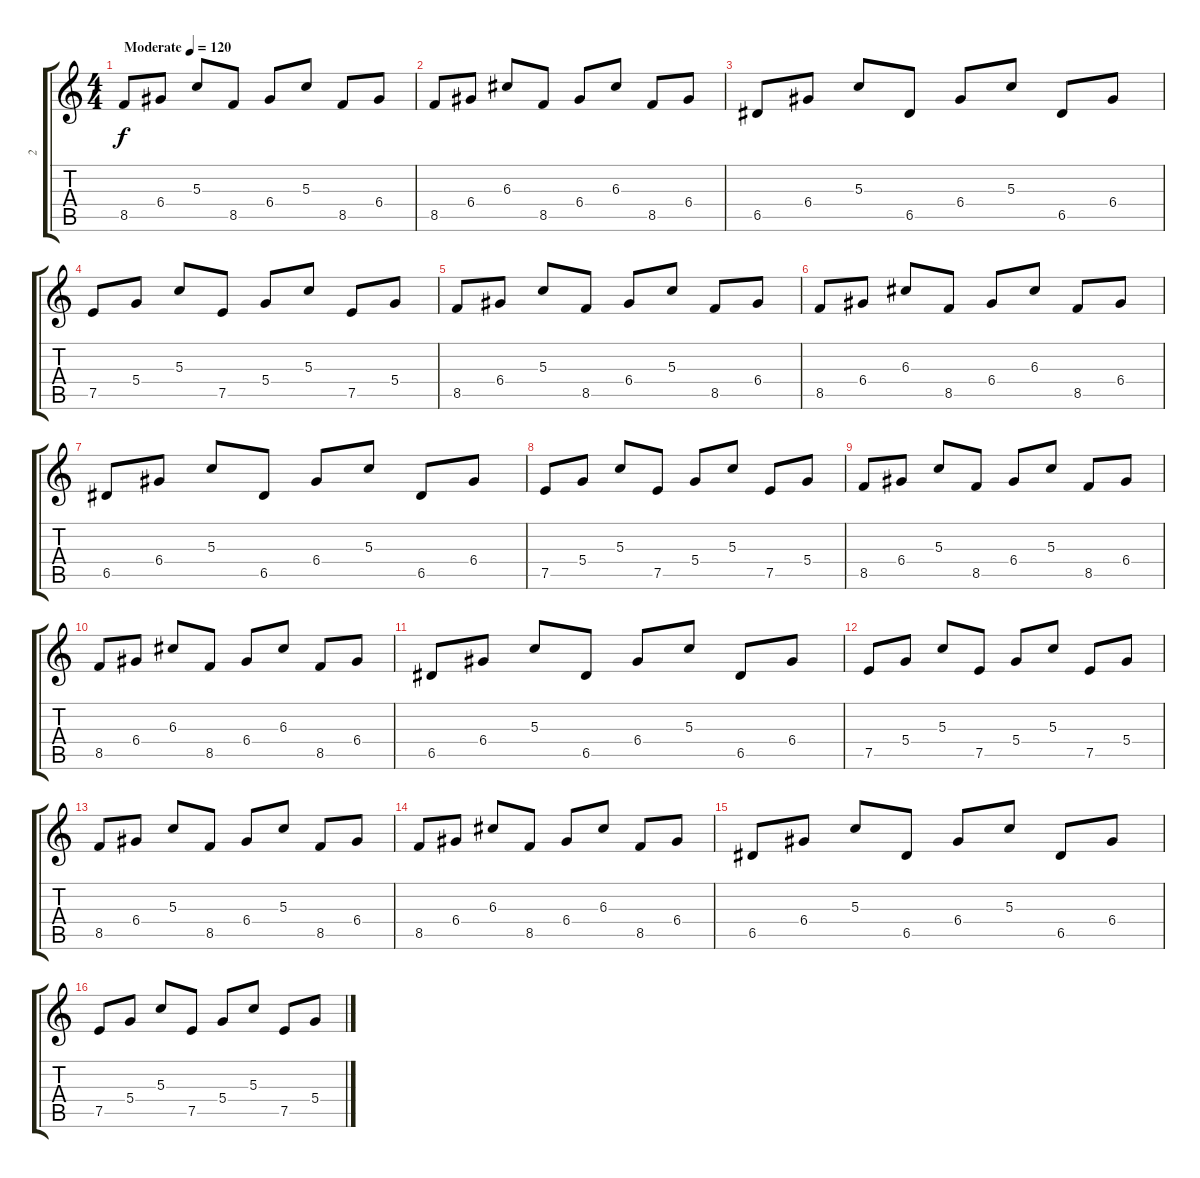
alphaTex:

\track ("2" "2") {instrument acousticguitarnylon}
\staff {score tabs}
\tuning (E4 B3 G3 D3 A2 E2) {hide}
\ts (4 4)
\tempo (120 "Moderate")
\clef g2
\ks c
8.5.8{dy f instrument acousticguitarnylon} 6.4.8 5.3.8 8.5.8 6.4.8 5.3.8 8.5.8 6.4.8 |
8.5.8 6.4.8 6.3.8 8.5.8 6.4.8 6.3.8 8.5.8 6.4.8 |
6.5.8 6.4.8 5.3.8 6.5.8 6.4.8 5.3.8 6.5.8 6.4.8 |
7.5.8 5.4.8 5.3.8 7.5.8 5.4.8 5.3.8 7.5.8 5.4.8 |
8.5.8 6.4.8 5.3.8 8.5.8 6.4.8 5.3.8 8.5.8 6.4.8 |
8.5.8 6.4.8 6.3.8 8.5.8 6.4.8 6.3.8 8.5.8 6.4.8 |
6.5.8 6.4.8 5.3.8 6.5.8 6.4.8 5.3.8 6.5.8 6.4.8 |
7.5.8 5.4.8 5.3.8 7.5.8 5.4.8 5.3.8 7.5.8 5.4.8 |
8.5.8 6.4.8 5.3.8 8.5.8 6.4.8 5.3.8 8.5.8 6.4.8 |
8.5.8 6.4.8 6.3.8 8.5.8 6.4.8 6.3.8 8.5.8 6.4.8 |
6.5.8 6.4.8 5.3.8 6.5.8 6.4.8 5.3.8 6.5.8 6.4.8 |
7.5.8 5.4.8 5.3.8 7.5.8 5.4.8 5.3.8 7.5.8 5.4.8 |
8.5.8 6.4.8 5.3.8 8.5.8 6.4.8 5.3.8 8.5.8 6.4.8 |
8.5.8 6.4.8 6.3.8 8.5.8 6.4.8 6.3.8 8.5.8 6.4.8 |
6.5.8 6.4.8 5.3.8 6.5.8 6.4.8 5.3.8 6.5.8 6.4.8 |
7.5.8 5.4.8 5.3.8 7.5.8 5.4.8 5.3.8 7.5.8 5.4.8
